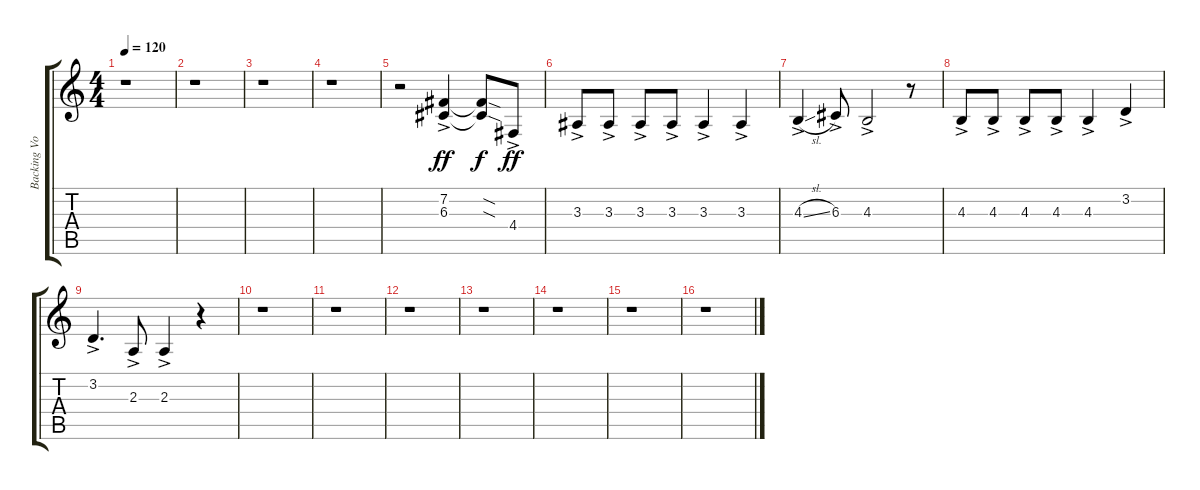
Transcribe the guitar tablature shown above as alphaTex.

\track ("Backing Vocal" "Backing Vo") {instrument oboe}
\staff {score tabs}
\tuning (E4 B3 G3 D3 A2 E2) {hide}
\ts (4 4)
\tempo 120
\clef g2
\ks c
r.1{dy f} |
r.1 |
r.1 |
r.1 |
r.2 (7.2{ac} 6.3{ac}).4{dy ff} (7.2{sod t} 6.3{sod t}).8{dy f} 4.4{ac}.8{dy ff} |
3.3{ac}.8 3.3{ac}.8 3.3{ac}.8 3.3{ac}.8 3.3{ac}.4 3.3{ac}.4 |
4.3{sl ac}.4 6.3{ac}.8 4.3{ac}.2 r.8 |
4.3{ac}.8 4.3{ac}.8 4.3{ac}.8 4.3{ac}.8 4.3{ac}.4 3.2{ac}.4 |
3.2{ac}.4{d} 2.3{ac}.8 2.3{ac}.4 r.4 |
r.1 |
r.1 |
r.1 |
r.1 |
r.1 |
r.1 |
r.1
